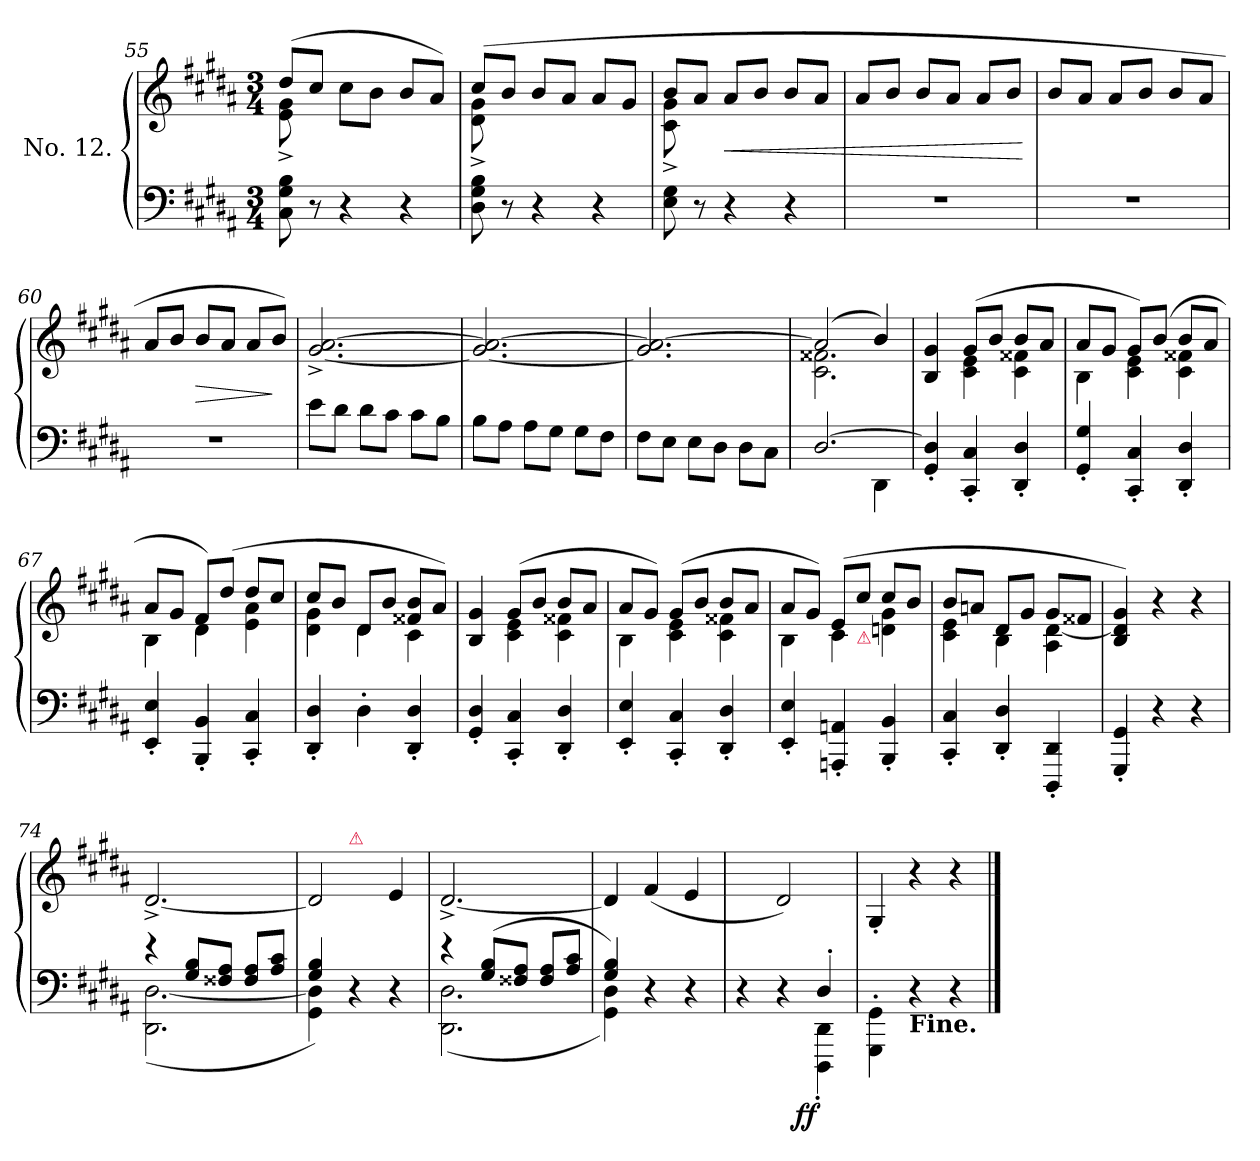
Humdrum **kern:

**kern	**kern	**dynam
*part1	*part1	*part1
*staff2	*staff1	*staff1/2
*I"No. 12.	*	*
*clefF4	*clefG2	*
*k[f#c#g#d#a#]	*k[f#c#g#d#a#]	*
*B:	*B:	*
*M3/4	*M3/4	*
=55	=55	=55
*	*^	*
8C# 8G# 8B	(>8dd#L	8e^< 8g#^<	.
8r	8cc#J	8ryy	.
4r	8cc#L	2ryy	.
.	8bJ	.	.
4r	8bL	.	.
.	8a#J)	.	.
=56	=56	=56	=56
8D# 8G# 8B	(>8cc#L	8d#^< 8g#^<	.
8r	8bJ	8ryy	.
4r	8bL	2ryy	.
.	8a#J	.	.
4r	8a#L	.	.
.	8g#J	.	.
=57	=57	=57	=57
8E 8G#	8bL	8c#^< 8g#^<	.
8r	8a#J	8ryy	.
4r	8a#L	2ryy	<
.	8bJ	.	.
4r	8bL	.	.
.	8a#J	.	.
*	*v	*v	*
=58	=58	=58
2.r	8a#L	.
.	8bJ	.
.	8bL	.
.	8a#J	.
.	8a#L	.
.	8bJ	.
.	.	[
=59	=59	=59
2.r	8bL	.
.	8a#J	.
.	8a#L	.
.	8bJ	.
.	8bL	.
.	8a#J	.
=60	=60	=60
2.r	8a#L	.
.	8bJ	.
.	8bL	>
.	8a#J	.
.	8a#L	.
.	8bJ)	]
=61	=61	=61
8e\L	[>2.g#^>/ [>2.a#^>/	.
8d#\J	.	.
8d#L	.	.
8c#J	.	.
8c#L	.	.
8BJ	.	.
=62	=62	=62
8BL	2.g#_ 2.a#_>	.
8A#J	.	.
8A#L	.	.
8G#J	.	.
8G#L	.	.
8F#J	.	.
=63	=63	=63
8F#L	2.g#] 2.a#_	.
8EJ	.	.
8EL	.	.
8D#J	.	.
8D#\L	.	.
8C#J	.	.
=64	=64	=64
*^	*^	*
[2.D#	2ryy	(>2a#]	2.c# 2.f##X	.
.	4DD#	4b)	.	.
*v	*v	*	*	*
=65	=65	=65	=65
4GG#'< 4D#]'<	4B 4g#	4ryy	.
4CC#'< 4C#'<	(>8g#L	4c# 4e	.
.	8bJ	.	.
4DD#'< 4D#'<	8bL	4c# 4f##X	.
.	8a#J	.	.
=66	=66	=66	=66
4GG#'< 4G#'<	8a#L	4B	.
.	8g#J	.	.
4CC#'< 4C#'<	8g#L)	4c# 4e	.
.	(>8bJ	.	.
4DD#'< 4D#'<	8bL	4c# 4f##X	.
.	8a#J	.	.
=67	=67	=67	=67
4EE'< 4E'<	8a#L	4B	.
.	8g#J	.	.
4BBB'< 4BB'<	8f#L)	4d#	.
.	(>8dd#J	.	.
4CC#'< 4C#'<	8dd#L	4e 4a#	.
.	8cc#J	.	.
=68	=68	=68	=68
4DD#'< 4D#'<	8cc#L	4d# 4g#	.
.	8bJ	.	.
4D#'>	8d#L	4d#	.
.	8bJ	.	.
4DD#'< 4D#'<	8f##X 8bL	4c#	.
.	8a#J)	.	.
=69	=69	=69	=69
4GG#' 4D#'	4B 4g#	4ryy	.
4CC#' 4C#'	(>8g#L	4c# 4e	.
.	8bJ	.	.
4DD#' 4D#'	8bL	4c# 4f##X	.
.	8a#J	.	.
=70	=70	=70	=70
4EE'< 4E'<	8a#L	4B	.
.	8g#J)	.	.
4CC#'< 4C#'<	(>8g#L	4c# 4e	.
.	8bJ	.	.
4DD#'< 4D#'<	8bL	4c# 4f##X	.
.	8a#J	.	.
=71	=71	=71	=71
4EE'< 4E'<	8a#L	4B	.
.	8g#J)	.	.
4AAAn'< 4AAn'<	(>8eL	4c#	.
!	!LO:TX:b:Bi:color=crimson:t=⚠	!	!
.	8cc#J	.	.
4BBB'< 4BB'<	8cc#L	4dn 4g#	.
.	8bJ	.	.
=72	=72	=72	=72
4CC#'< 4C#'<	8bL	4c# 4e	.
.	8anJ	.	.
4DD#'< 4D#'<	8d#L	4B	.
.	8g#J	.	.
4DDD#'< 4DD#'<	8g#L	4A# [4d#	.
.	8f##XJ	.	.
*	*v	*v	*
=73	=73	=73
4GGG#'< 4GG#'<	4B 4d#] 4g#)	.
4r	4r	.
4r	4r	.
=74	=74	=74
*^	*	*
4re	(<2.DD# [2.D#	[2.d#^>	.
8G# 8BL	.	.	.
8F##X 8A#J	.	.	.
8F## 8A#L	.	.	.
8A# 8c#J	.	.	.
=75	=75	=75	=75
*	*	*^	*
4G# 4B)	4GG# 4D#]	2d#]	4ryy	.
!	!	!	!LO:TX:a:Bi:color=crimson:t=⚠	!
4r	2ryy	.	2ryy	.
4r	.	4e	.	.
*	*	*v	*v	*
=76	=76	=76	=76
4re	(<2.DD# 2.D#	[2.d#^>	.
(<8G# 8BL	.	.	.
8F##X 8A#J	.	.	.
8F## 8A#L	.	.	.
8A# 8c#J	.	.	.
=77	=77	=77	=77
4G# 4B)	4GG# 4D#)	4d#]	.
4r	2ryy	(>4f#	.
4r	.	4e	.
=78	=78	=78	=78
4r	2ryy	4ryy	.
4r	.	2d#)	.
!	!	!	!LO:DY:b=2:rj
4D#'>	4DDD#'> 4DD#'>	.	ff
*v	*v	*	*
=79	=79	=79
4GGG#'>\ 4GG#'>\	4G#'>/	.
!LO:TX:b:B:t=Fine.	!	!
4r	4r	.
4r	4r	.
==	==	==
*-	*-	*-
